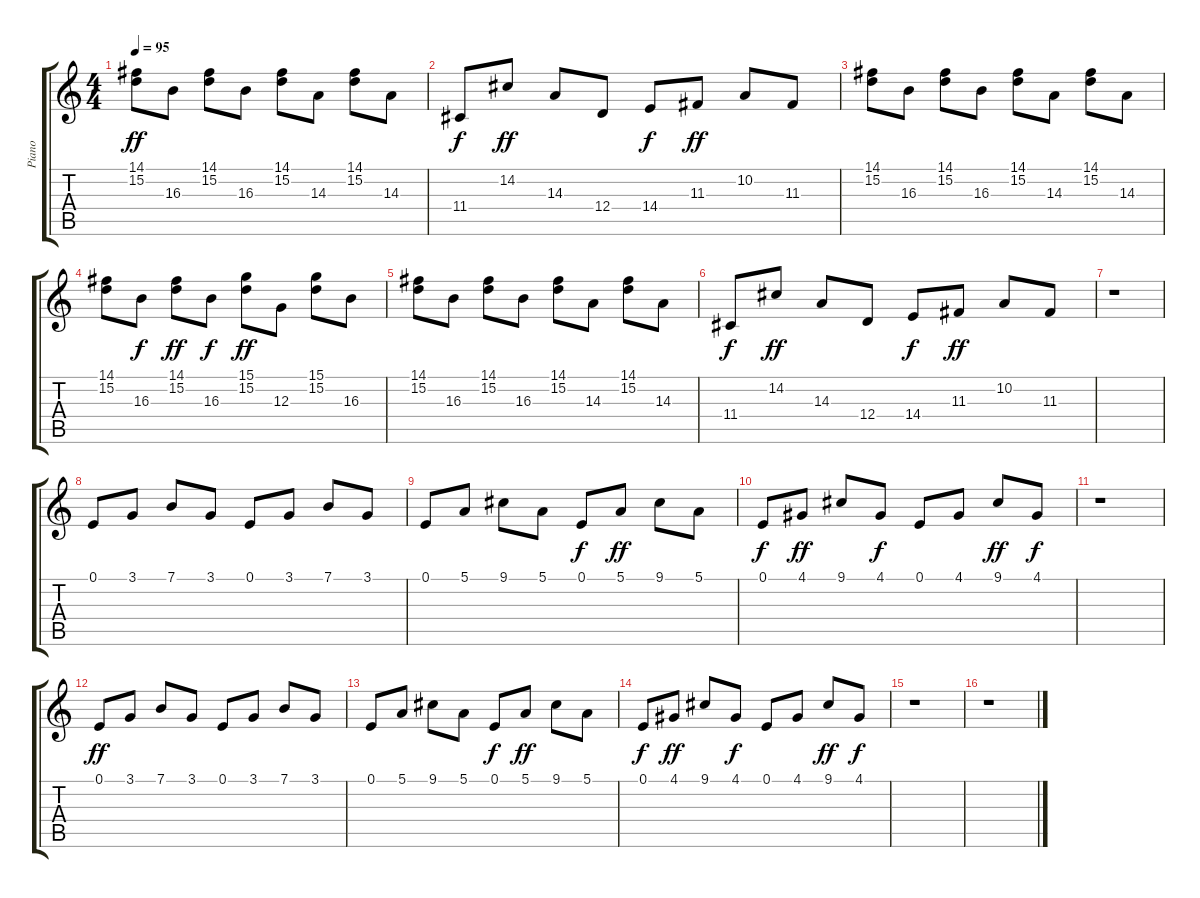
\track ("Piano" "Piano") {instrument electricpiano1}
\staff {score tabs}
\tuning (E4 B3 G3 D3 A2 E2) {hide}
\ts (4 4)
\tempo 95
\clef g2
\ks c
(14.1 15.2).8{dy ff} 16.3.8 (14.1 15.2).8 16.3.8 (14.1 15.2).8 14.3.8 (14.1 15.2).8 14.3.8 |
11.4.8{dy f} 14.2.8{dy ff} 14.3.8 12.4.8 14.4.8{dy f} 11.3.8{dy ff} 10.2.8 11.3.8 |
(14.1 15.2).8 16.3.8 (14.1 15.2).8 16.3.8 (14.1 15.2).8 14.3.8 (14.1 15.2).8 14.3.8 |
(14.1 15.2).8 16.3.8{dy f} (14.1 15.2).8{dy ff} 16.3.8{dy f} (15.1 15.2).8{dy ff} 12.3.8 (15.1 15.2).8 16.3.8 |
(14.1 15.2).8 16.3.8 (14.1 15.2).8 16.3.8 (14.1 15.2).8 14.3.8 (14.1 15.2).8 14.3.8 |
11.4.8{dy f} 14.2.8{dy ff} 14.3.8 12.4.8 14.4.8{dy f} 11.3.8{dy ff} 10.2.8 11.3.8 |
r.1 |
0.1.8 3.1.8 7.1.8 3.1.8 0.1.8 3.1.8 7.1.8 3.1.8 |
0.1.8 5.1.8 9.1.8 5.1.8 0.1.8{dy f} 5.1.8{dy ff} 9.1.8 5.1.8 |
0.1.8{dy f} 4.1.8{dy ff} 9.1.8 4.1.8{dy f} 0.1.8 4.1.8 9.1.8{dy ff} 4.1.8{dy f} |
r.1 |
0.1.8{dy ff} 3.1.8 7.1.8 3.1.8 0.1.8 3.1.8 7.1.8 3.1.8 |
0.1.8 5.1.8 9.1.8 5.1.8 0.1.8{dy f} 5.1.8{dy ff} 9.1.8 5.1.8 |
0.1.8{dy f} 4.1.8{dy ff} 9.1.8 4.1.8{dy f} 0.1.8 4.1.8 9.1.8{dy ff} 4.1.8{dy f} |
r.1 |
r.1
